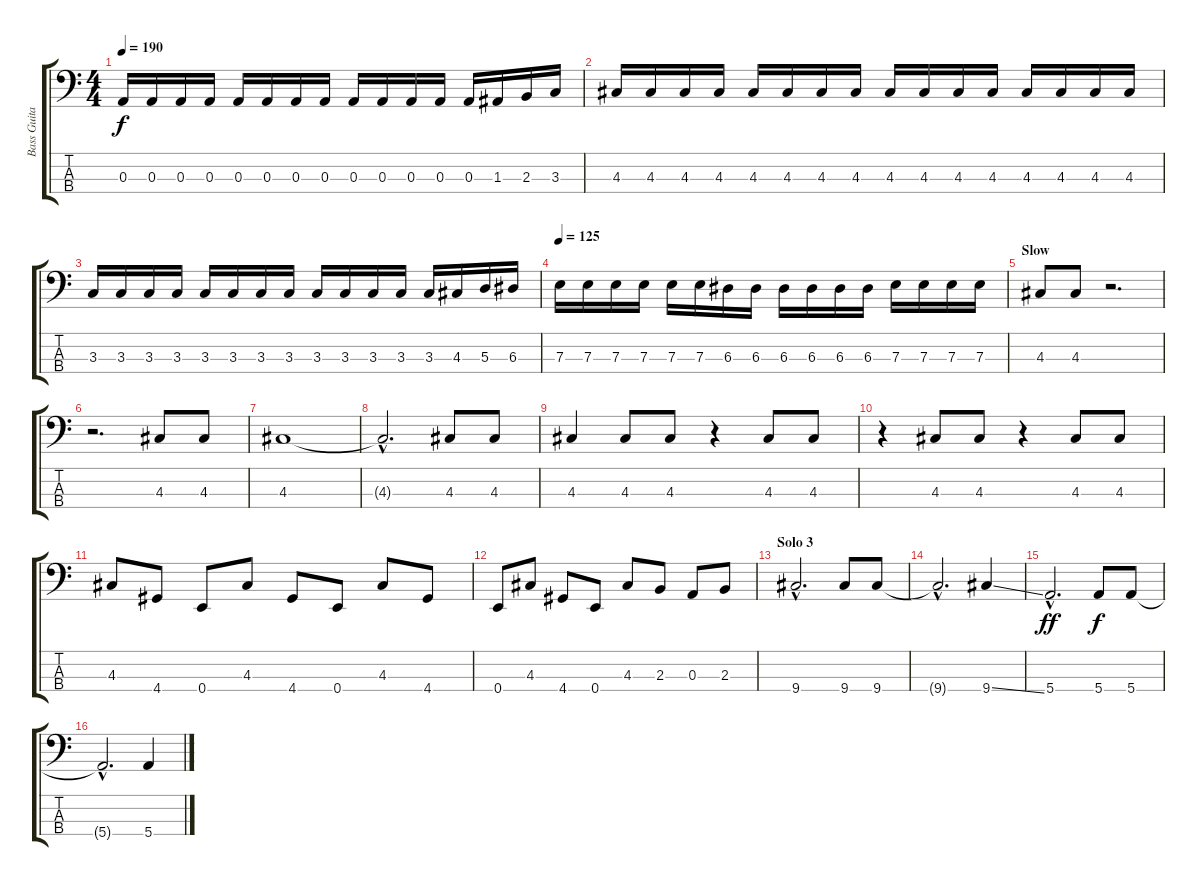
\track ("Bass Guitar" "Bass Guita") {instrument electricbassfinger}
\staff {score tabs}
\tuning (G2 D2 A1 E1) {hide}
\ts (4 4)
\tempo 190
\clef f4
\ks c
0.3.16{dy f} 0.3.16 0.3.16 0.3.16 0.3.16 0.3.16 0.3.16 0.3.16 0.3.16 0.3.16 0.3.16 0.3.16 0.3.16 1.3.16 2.3.16 3.3.16 |
4.3.16 4.3.16 4.3.16 4.3.16 4.3.16 4.3.16 4.3.16 4.3.16 4.3.16 4.3.16 4.3.16 4.3.16 4.3.16 4.3.16 4.3.16 4.3.16 |
3.3.16 3.3.16 3.3.16 3.3.16 3.3.16 3.3.16 3.3.16 3.3.16 3.3.16 3.3.16 3.3.16 3.3.16 3.3.16 4.3.16 5.3.16 6.3.16 |
\tempo 125
7.3.16 7.3.16 7.3.16 7.3.16 7.3.16 7.3.16 6.3.16 6.3.16 6.3.16 6.3.16 6.3.16 6.3.16 7.3.16 7.3.16 7.3.16 7.3.16 |
\section ("" "Slow")
4.3.8 4.3.8 r.2{d} |
r.2{d} 4.3.8 4.3.8 |
4.3.1 |
4.3{hac t}.2{d} 4.3.8 4.3.8 |
4.3.4 4.3.8 4.3.8 r.4 4.3.8 4.3.8 |
r.4 4.3.8 4.3.8 r.4 4.3.8 4.3.8 |
4.3.8 4.4.8 0.4.8 4.3.8 4.4.8 0.4.8 4.3.8 4.4.8 |
0.4.8 4.3.8 4.4.8 0.4.8 4.3.8 2.3.8 0.3.8 2.3.8 |
\section ("" "Solo 3")
9.4{hac}.2{d} 9.4.8 9.4.8 |
9.4{hac t}.2{d} 9.4{ss}.4 |
5.4{hac}.2{d dy ff} 5.4.8{dy f} 5.4.8 |
5.4{hac t}.2{d} 5.4{ss}.4
